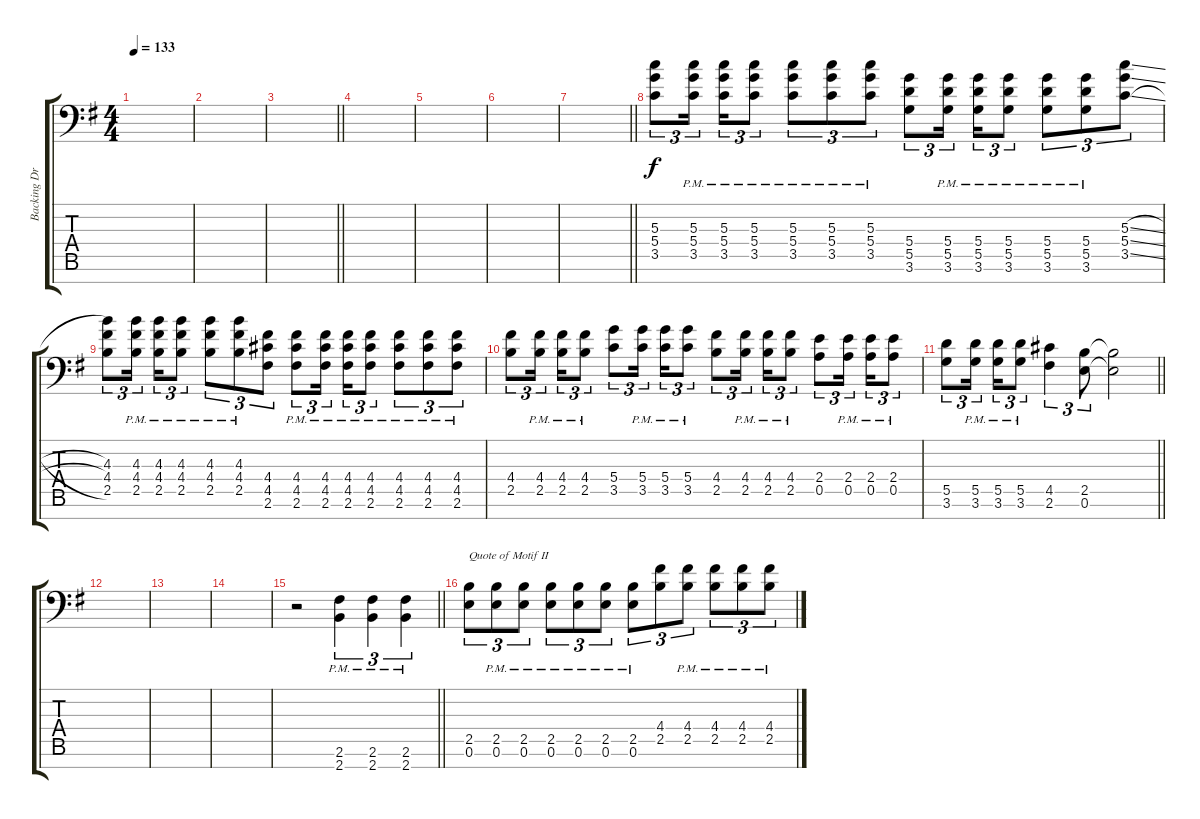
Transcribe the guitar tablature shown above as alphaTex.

\track ("Backing Dropped A" "Backing Dr") {instrument distortionguitar}
\staff {score tabs}
\tuning (E4 B3 G3 D3 A2 E2 A1) {hide}
\ts (4 4)
\tempo 133
\clef f4
\ks eminor
|
|
\barLineRight lightlight
|
\section ("" "")
|
|
|
\barLineRight lightlight
|
(5.3 5.4 3.5).8{tu (3 2) volume 15} (5.3{pm} 5.4{pm} 3.5{pm}).16{tu (3 2) beam splitsecondary} (5.3{pm} 5.4{pm} 3.5{pm}).16{tu (3 2)} (5.3{pm} 5.4{pm} 3.5{pm}).8{tu (3 2)} (5.3{pm} 5.4{pm} 3.5{pm}).8{tu (3 2)} (5.3{pm} 5.4{pm} 3.5{pm}).8{tu (3 2)} (5.3{pm} 5.4{pm} 3.5{pm}).8{tu (3 2)} (5.4 5.5 3.6).8{tu (3 2)} (5.4{pm} 5.5{pm} 3.6{pm}).16{tu (3 2) beam splitsecondary} (5.4{pm} 5.5{pm} 3.6{pm}).16{tu (3 2)} (5.4{pm} 5.5{pm} 3.6{pm}).8{tu (3 2)} (5.4{pm} 5.5{pm} 3.6{pm}).8{tu (3 2)} (5.4{pm} 5.5{pm} 3.6{pm}).8{tu (3 2)} (5.3{sl} 5.4{sl} 3.5{sl}).8{tu (3 2)} |
(4.3 4.4 2.5).8{tu (3 2)} (4.3{pm} 4.4{pm} 2.5{pm}).16{tu (3 2) beam splitsecondary} (4.3{pm} 4.4{pm} 2.5{pm}).16{tu (3 2)} (4.3{pm} 4.4{pm} 2.5{pm}).8{tu (3 2)} (4.3{pm} 4.4{pm} 2.5{pm}).8{tu (3 2)} (4.3{pm} 4.4{pm} 2.5{pm}).8{tu (3 2)} (4.4 4.5 2.6).8{tu (3 2)} (4.4{pm} 4.5{pm} 2.6{pm}).8{tu (3 2)} (4.4{pm} 4.5{pm} 2.6{pm}).16{tu (3 2) beam splitsecondary} (4.4{pm} 4.5{pm} 2.6{pm}).16{tu (3 2)} (4.4{pm} 4.5{pm} 2.6{pm}).8{tu (3 2)} (4.4{pm} 4.5{pm} 2.6{pm}).8{tu (3 2)} (4.4{pm} 4.5{pm} 2.6{pm}).8{tu (3 2)} (4.4{pm} 4.5{pm} 2.6{pm}).8{tu (3 2)} |
(4.4 2.5).8{tu (3 2)} (4.4{pm} 2.5{pm}).16{tu (3 2) beam splitsecondary} (4.4{pm} 2.5{pm}).16{tu (3 2)} (4.4{pm} 2.5{pm}).8{tu (3 2)} (5.4 3.5).8{tu (3 2)} (5.4{pm} 3.5{pm}).16{tu (3 2) beam splitsecondary} (5.4{pm} 3.5{pm}).16{tu (3 2)} (5.4{pm} 3.5{pm}).8{tu (3 2)} (4.4 2.5).8{tu (3 2)} (4.4{pm} 2.5{pm}).16{tu (3 2) beam splitsecondary} (4.4{pm} 2.5{pm}).16{tu (3 2)} (4.4{pm} 2.5{pm}).8{tu (3 2)} (2.4 0.5).8{tu (3 2)} (2.4{pm} 0.5{pm}).16{tu (3 2) beam splitsecondary} (2.4{pm} 0.5{pm}).16{tu (3 2)} (2.4{pm} 0.5{pm}).8{tu (3 2)} |
\barLineRight lightlight
(5.5 3.6).8{tu (3 2)} (5.5{pm} 3.6{pm}).16{tu (3 2) beam splitsecondary} (5.5{pm} 3.6{pm}).16{tu (3 2)} (5.5{pm} 3.6{pm}).8{tu (3 2)} (4.5 2.6).4{tu (3 2)} (2.5 0.6).8{tu (3 2)} (2.5{t} 0.6{t}).2 |
\section ("" "")
|
|
|
\barLineRight lightlight
r.2{volume 15} (2.6{pm} 2.7{pm}).4{tu (3 2)} (2.6{pm} 2.7{pm}).4{tu (3 2)} (2.6{pm} 2.7{pm}).4{tu (3 2)} |
(2.5 0.6).8{tu (3 2) txt "Quote of Motif II"} (2.5{pm} 0.6{pm}).8{tu (3 2)} (2.5{pm} 0.6{pm}).8{tu (3 2)} (2.5{pm} 0.6{pm}).8{tu (3 2)} (2.5{pm} 0.6{pm}).8{tu (3 2)} (2.5{pm} 0.6{pm}).8{tu (3 2)} (2.5{pm} 0.6{pm}).8{tu (3 2)} (4.4 2.5).8{tu (3 2)} (4.4{pm} 2.5{pm}).8{tu (3 2)} (4.4{pm} 2.5{pm}).8{tu (3 2)} (4.4{pm} 2.5{pm}).8{tu (3 2)} (4.4{pm} 2.5{pm}).8{tu (3 2)}
